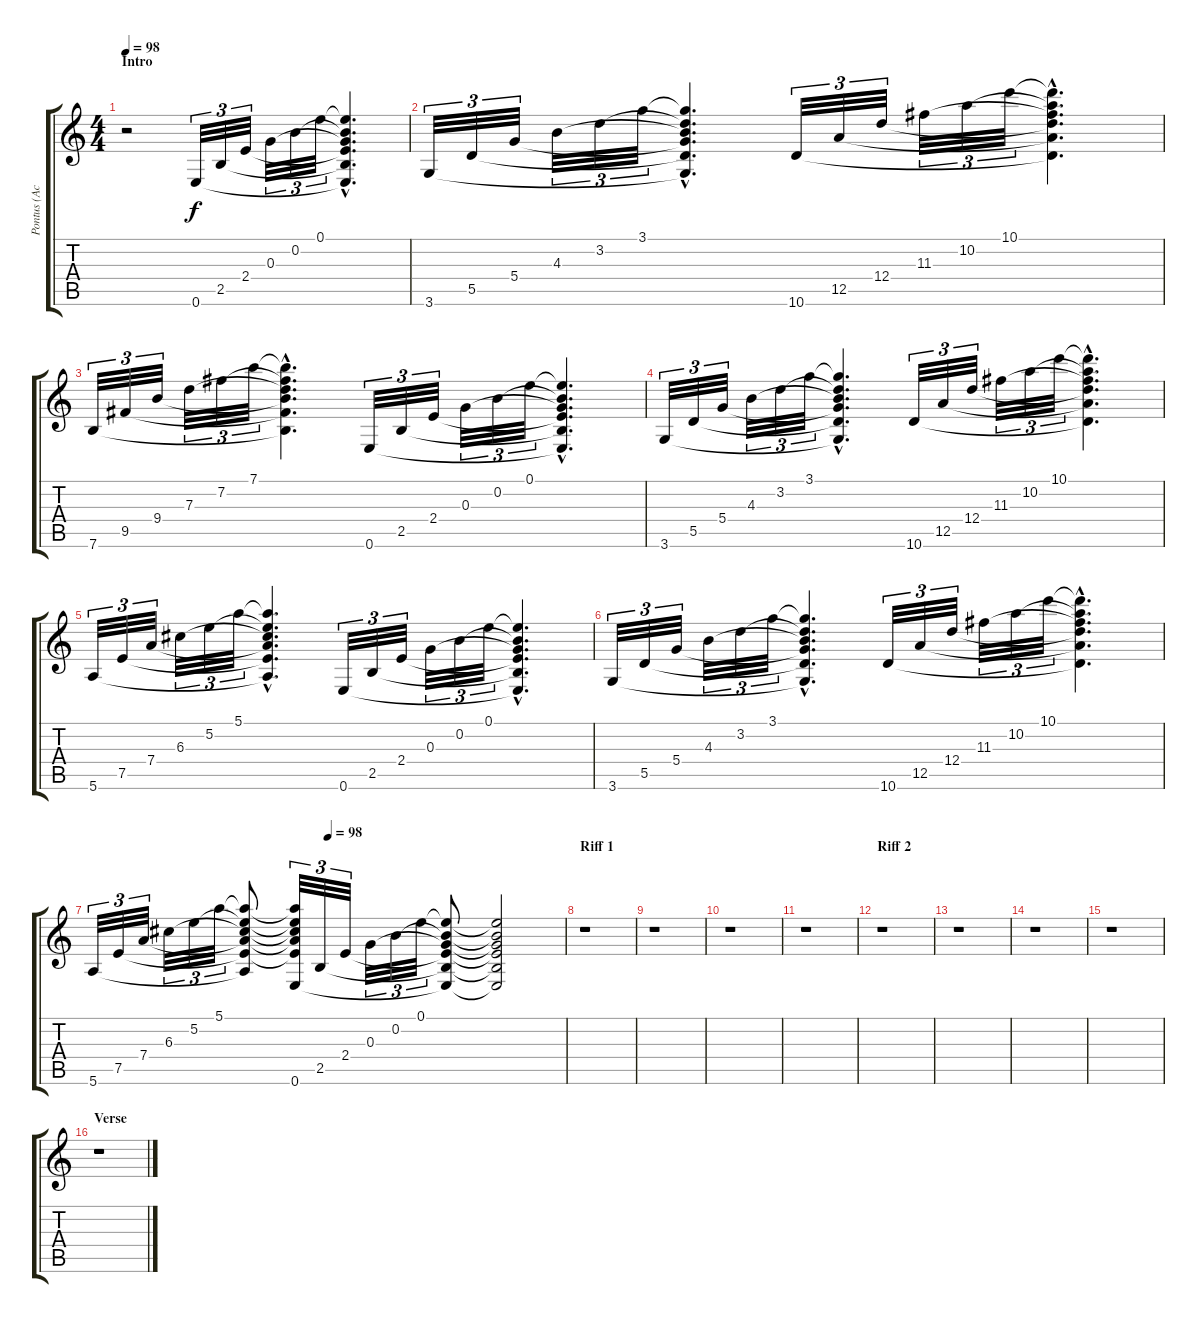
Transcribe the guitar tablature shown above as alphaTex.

\track ("Pontus (Acous.)" "Pontus (Ac") {instrument electricguitarclean}
\staff {score tabs}
\tuning (E4 B3 G3 D3 A2 E2) {hide}
\ts (4 4)
\section ("" "Intro")
\tempo 98
\tempo 60
\tempo 98
\clef g2
\ks c
r.2{dy f instrument electricguitarclean} 0.6.32{tu (3 2)} 2.5.32{tu (3 2)} 2.4.32{tu (3 2)} 0.3.32{tu (3 2)} 0.2.32{tu (3 2)} 0.1.32{tu (3 2)} (0.1{hac t} 0.2{hac t} 0.3{hac t} 2.4{hac t} 2.5{hac t} 0.6{hac t}).4{d} |
3.6.32{tu (3 2)} 5.5.32{tu (3 2)} 5.4.32{tu (3 2)} 4.3.32{tu (3 2)} 3.2.32{tu (3 2)} 3.1.32{tu (3 2)} (3.1{hac t} 3.2{hac t} 4.3{hac t} 5.4{hac t} 5.5{hac t} 3.6{hac t}).4{d} 10.6.32{tu (3 2)} 12.5.32{tu (3 2)} 12.4.32{tu (3 2)} 11.3.32{tu (3 2)} 10.2.32{tu (3 2)} 10.1.32{tu (3 2)} (10.1{hac t} 10.2{hac t} 11.3{hac t} 12.4{hac t} 12.5{hac t} 10.6{hac t}).4{d} |
7.6.32{tu (3 2)} 9.5.32{tu (3 2)} 9.4.32{tu (3 2)} 7.3.32{tu (3 2)} 7.2.32{tu (3 2)} 7.1.32{tu (3 2)} (7.1{hac t} 7.2{hac t} 7.3{hac t} 9.4{hac t} 9.5{hac t} 7.6{hac t}).4{d} 0.6.32{tu (3 2)} 2.5.32{tu (3 2)} 2.4.32{tu (3 2)} 0.3.32{tu (3 2)} 0.2.32{tu (3 2)} 0.1.32{tu (3 2)} (0.1{hac t} 0.2{hac t} 0.3{hac t} 2.4{hac t} 2.5{hac t} 0.6{hac t}).4{d} |
3.6.32{tu (3 2)} 5.5.32{tu (3 2)} 5.4.32{tu (3 2)} 4.3.32{tu (3 2)} 3.2.32{tu (3 2)} 3.1.32{tu (3 2)} (3.1{hac t} 3.2{hac t} 4.3{hac t} 5.4{hac t} 5.5{hac t} 3.6{hac t}).4{d} 10.6.32{tu (3 2)} 12.5.32{tu (3 2)} 12.4.32{tu (3 2)} 11.3.32{tu (3 2)} 10.2.32{tu (3 2)} 10.1.32{tu (3 2)} (10.1{hac t} 10.2{hac t} 11.3{hac t} 12.4{hac t} 12.5{hac t} 10.6{hac t}).4{d} |
5.6.32{tu (3 2)} 7.5.32{tu (3 2)} 7.4.32{tu (3 2)} 6.3.32{tu (3 2)} 5.2.32{tu (3 2)} 5.1.32{tu (3 2)} (5.1{hac t} 5.2{hac t} 6.3{hac t} 7.4{hac t} 7.5{hac t} 5.6{hac t}).4{d} 0.6.32{tu (3 2)} 2.5.32{tu (3 2)} 2.4.32{tu (3 2)} 0.3.32{tu (3 2)} 0.2.32{tu (3 2)} 0.1.32{tu (3 2)} (0.1{hac t} 0.2{hac t} 0.3{hac t} 2.4{hac t} 2.5{hac t} 0.6{hac t}).4{d} |
3.6.32{tu (3 2)} 5.5.32{tu (3 2)} 5.4.32{tu (3 2)} 4.3.32{tu (3 2)} 3.2.32{tu (3 2)} 3.1.32{tu (3 2)} (3.1{hac t} 3.2{hac t} 4.3{hac t} 5.4{hac t} 5.5{hac t} 3.6{hac t}).4{d} 10.6.32{tu (3 2)} 12.5.32{tu (3 2)} 12.4.32{tu (3 2)} 11.3.32{tu (3 2)} 10.2.32{tu (3 2)} 10.1.32{tu (3 2)} (10.1{hac t} 10.2{hac t} 11.3{hac t} 12.4{hac t} 12.5{hac t} 10.6{hac t}).4{d} |
\tempo (98 0.5)
5.6.32{tu (3 2)} 7.5.32{tu (3 2)} 7.4.32{tu (3 2)} 6.3.32{tu (3 2)} 5.2.32{tu (3 2)} 5.1.32{tu (3 2)} (5.1{t} 5.2{t} 6.3{t} 7.4{t} 7.5{t} 5.6{t}).8 (5.1{t} 5.2{t} 6.3{t} 7.4{t} 7.5{t} 0.6).32{tu (3 2)} 2.5.32{tu (3 2)} 2.4.32{tu (3 2)} 0.3.32{tu (3 2)} 0.2.32{tu (3 2)} 0.1.32{tu (3 2)} (0.1{t} 0.2{t} 0.3{t} 2.4{t} 2.5{t} 0.6{t}).8 (0.1{t} 0.2{t} 0.3{t} 2.4{t} 2.5{t} 0.6{t}).2 |
\section ("" "Riff 1")
r.1 |
r.1 |
r.1 |
r.1 |
\section ("" "Riff 2")
r.1 |
r.1 |
r.1 |
r.1 |
\section ("" "Verse")
r.1
